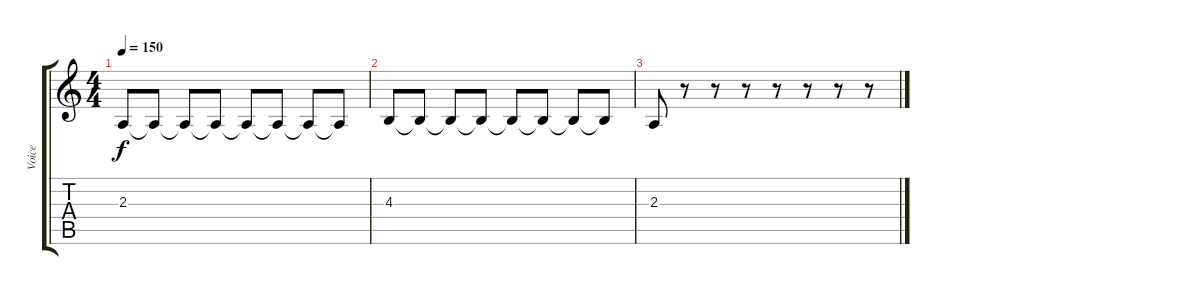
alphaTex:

\track ("Voice" "Voice") {instrument bassoon}
\staff {score tabs}
\tuning (E4 B3 G3 D3 A2 E2) {hide}
\ts (4 4)
\tempo 150
\clef g2
\ks c
2.3.8{dy f} 2.3{t}.8 2.3{t}.8 2.3{t}.8 2.3{t}.8 2.3{t}.8 2.3{t}.8 2.3{t}.8 |
4.3.8 4.3{t}.8 4.3{t}.8 4.3{t}.8 4.3{t}.8 4.3{t}.8 4.3{t}.8 4.3{t}.8 |
2.3.8 r.8 r.8 r.8 r.8 r.8 r.8 r.8
